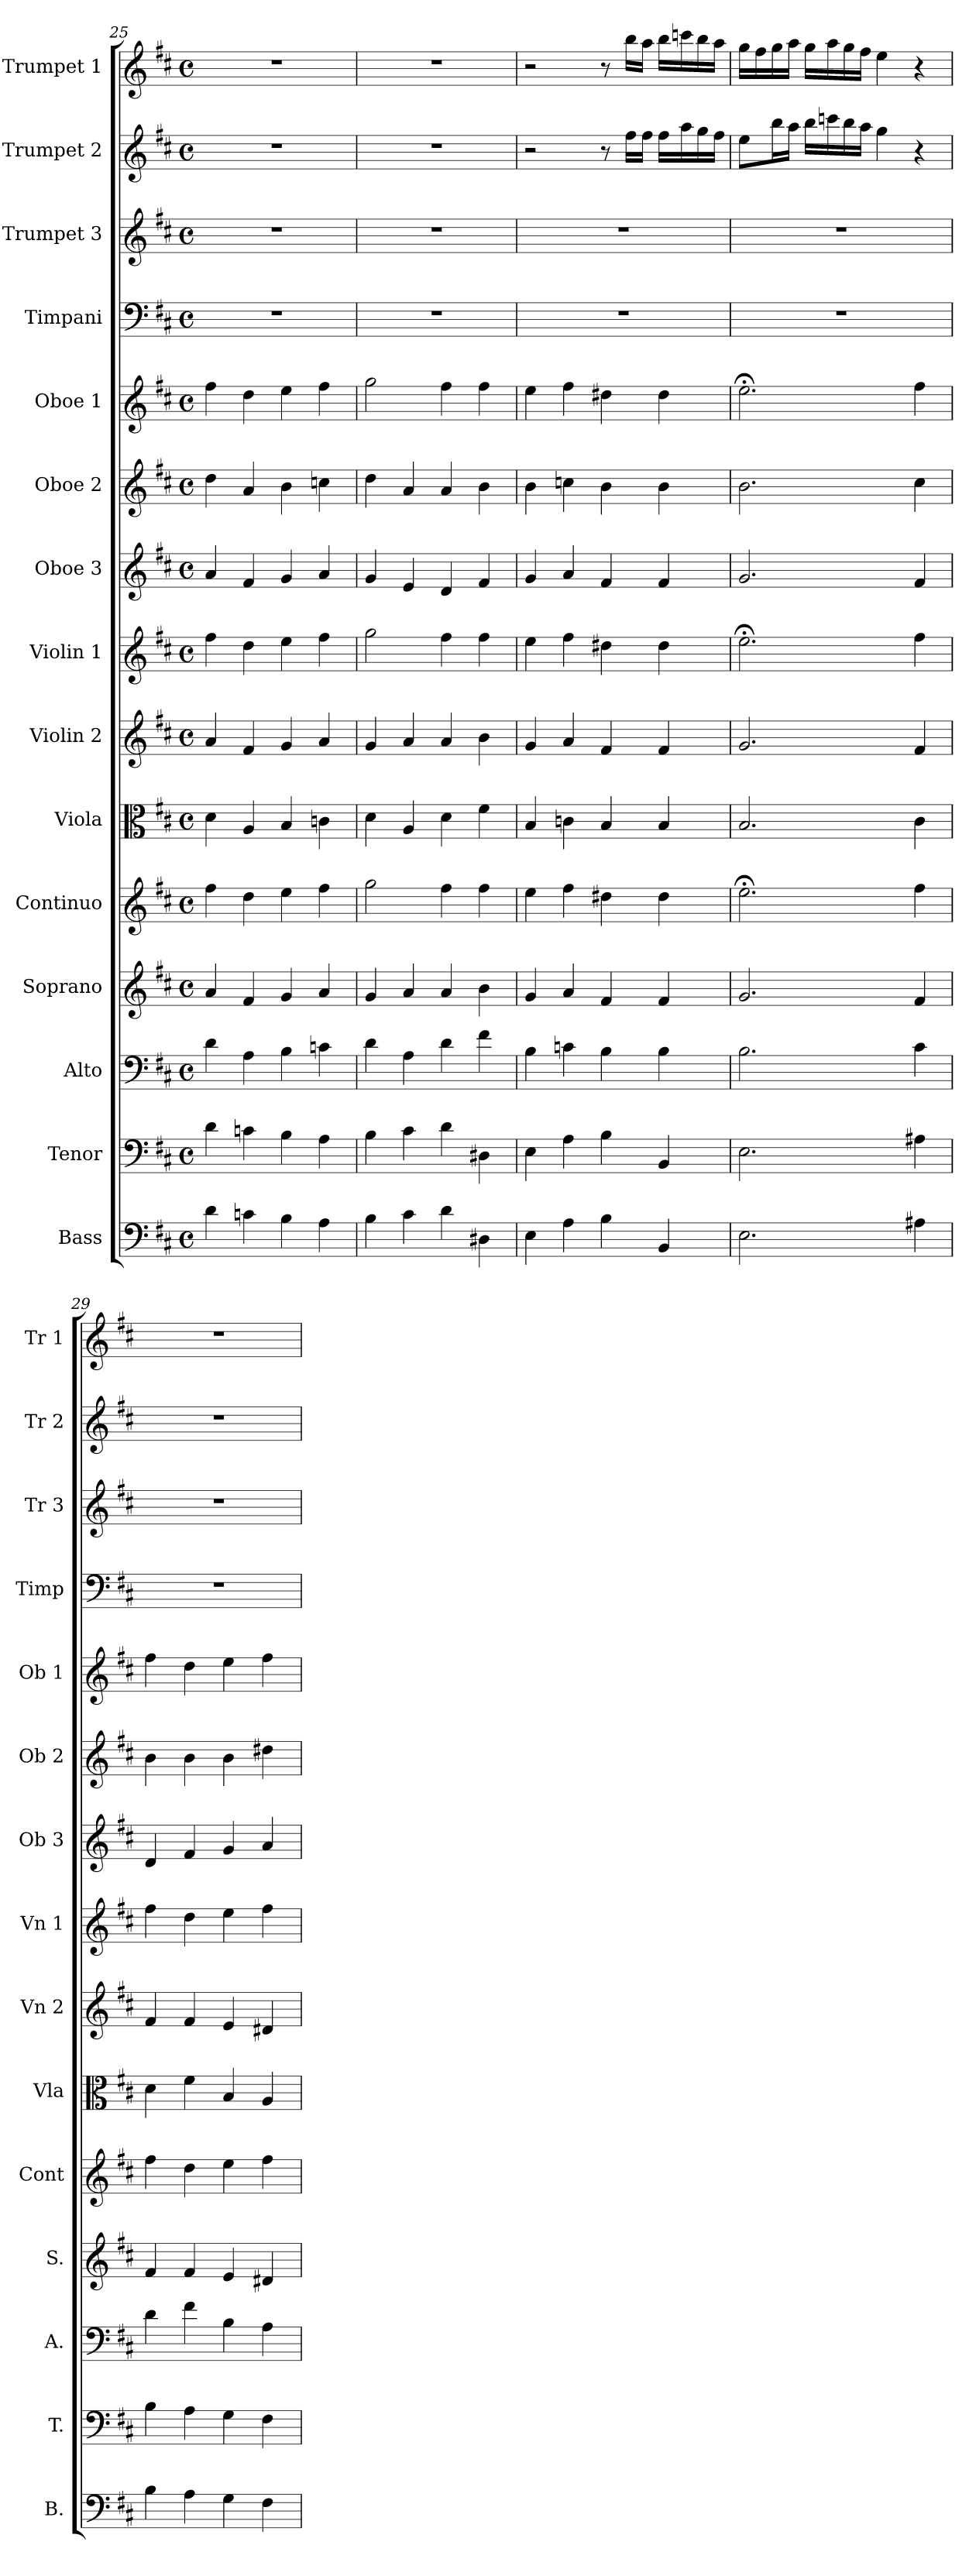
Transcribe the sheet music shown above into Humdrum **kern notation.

**kern	**kern	**kern	**kern	**kern	**kern	**kern	**kern	**kern	**kern	**kern	**kern	**kern	**kern	**kern
*part15	*part14	*part13	*part12	*part11	*part10	*part9	*part8	*part7	*part6	*part5	*part4	*part3	*part2	*part1
*staff15	*staff14	*staff13	*staff12	*staff11	*staff10	*staff9	*staff8	*staff7	*staff6	*staff5	*staff4	*staff3	*staff2	*staff1
*I"Bass	*I"Tenor	*I"Alto	*I"Soprano	*I"Continuo	*I"Viola	*I"Violin 2	*I"Violin 1	*I"Oboe 3	*I"Oboe 2	*I"Oboe 1	*I"Timpani	*I"Trumpet 3	*I"Trumpet 2	*I"Trumpet 1
*I'B.	*I'T.	*I'A.	*I'S.	*I'Cont	*I'Vla	*I'Vn 2	*I'Vn 1	*I'Ob 3	*I'Ob 2	*I'Ob 1	*I'Timp	*I'Tr 3	*I'Tr 2	*I'Tr 1
*clefF4	*clefF4	*clefF4	*clefG2	*clefG2	*clefC3	*clefG2	*clefG2	*clefG2	*clefG2	*clefG2	*clefF4	*clefG2	*clefG2	*clefG2
*k[f#c#]	*k[f#c#]	*k[f#c#]	*k[f#c#]	*k[f#c#]	*k[f#c#]	*k[f#c#]	*k[f#c#]	*k[f#c#]	*k[f#c#]	*k[f#c#]	*k[f#c#]	*k[f#c#]	*k[f#c#]	*k[f#c#]
*D:	*D:	*D:	*D:	*D:	*D:	*D:	*D:	*D:	*D:	*D:	*D:	*D:	*D:	*D:
*M4/4	*M4/4	*M4/4	*M4/4	*M4/4	*M4/4	*M4/4	*M4/4	*M4/4	*M4/4	*M4/4	*M4/4	*M4/4	*M4/4	*M4/4
*met(c)	*met(c)	*met(c)	*met(c)	*met(c)	*met(c)	*met(c)	*met(c)	*met(c)	*met(c)	*met(c)	*met(c)	*met(c)	*met(c)	*met(c)
=25	=25	=25	=25	=25	=25	=25	=25	=25	=25	=25	=25	=25	=25	=25
4d\	4d\	4d\	4a/	4ff#\	4d\	4a/	4ff#\	4a/	4dd\	4ff#\	1r	1r	1r	1r
4cn\	4cn\	4A\	4f#/	4dd\	4A/	4f#/	4dd\	4f#/	4a/	4dd\	.	.	.	.
4B\	4B\	4B\	4g/	4ee\	4B/	4g/	4ee\	4g/	4b\	4ee\	.	.	.	.
4A\	4A\	4cn\	4a/	4ff#\	4cn\	4a/	4ff#\	4a/	4ccn\	4ff#\	.	.	.	.
!!LO:PB:g=z
=26	=26	=26	=26	=26	=26	=26	=26	=26	=26	=26	=26	=26	=26	=26
4B\	4B\	4d\	4g/	2gg\	4d\	4g/	2gg\	4g/	4dd\	2gg\	1r	1r	1r	1r
4c#\	4c#\	4A\	4a/	.	4A/	4a/	.	4e/	4a/	.	.	.	.	.
4d\	4d\	4d\	4a/	4ff#\	4d\	4a/	4ff#\	4d/	4a/	4ff#\	.	.	.	.
4D#X\	4D#X\	4f#\	4b\	4ff#\	4f#\	4b\	4ff#\	4f#/	4b\	4ff#\	.	.	.	.
=27	=27	=27	=27	=27	=27	=27	=27	=27	=27	=27	=27	=27	=27	=27
4E\	4E\	4B\	4g/	4ee\	4B/	4g/	4ee\	4g/	4b\	4ee\	1r	1r	2r	2r
4A\	4A\	4cn\	4a/	4ff#\	4cn\	4a/	4ff#\	4a/	4ccn\	4ff#\	.	.	.	.
4B\	4B\	4B\	4f#/	4dd#X\	4B/	4f#/	4dd#X\	4f#/	4b\	4dd#X\	.	.	8r	8r
.	.	.	.	.	.	.	.	.	.	.	.	.	16ff#\LL	16bb\LL
.	.	.	.	.	.	.	.	.	.	.	.	.	16ff#\JJ	16aa\JJ
4BB/	4BB/	4B\	4f#/	4dd#\	4B/	4f#/	4dd#\	4f#/	4b\	4dd#\	.	.	16ff#\LL	16bb\LL
.	.	.	.	.	.	.	.	.	.	.	.	.	16aa\	16cccn\
.	.	.	.	.	.	.	.	.	.	.	.	.	16gg\	16bb\
.	.	.	.	.	.	.	.	.	.	.	.	.	16ff#\JJ	16aa\JJ
=28	=28	=28	=28	=28	=28	=28	=28	=28	=28	=28	=28	=28	=28	=28
2.E\	2.E\	2.B\	2.g/	2.ee;<\	2.B/	2.g/	2.ee;<\	2.g/	2.b\	2.ee;<\	1r	1r	8ee\L	16gg\LL
.	.	.	.	.	.	.	.	.	.	.	.	.	.	16ff#\
.	.	.	.	.	.	.	.	.	.	.	.	.	16bb\L	16gg\
.	.	.	.	.	.	.	.	.	.	.	.	.	16aa\JJ	16aa\JJ
.	.	.	.	.	.	.	.	.	.	.	.	.	16bb\LL	16gg\LL
.	.	.	.	.	.	.	.	.	.	.	.	.	16cccn\	16aa\
.	.	.	.	.	.	.	.	.	.	.	.	.	16bb\	16gg\
.	.	.	.	.	.	.	.	.	.	.	.	.	16aa\JJ	16ff#\JJ
.	.	.	.	.	.	.	.	.	.	.	.	.	4gg\	4ee\
4A#X\	4A#X\	4c#\	4f#/	4ff#\	4c#\	4f#/	4ff#\	4f#/	4cc#\	4ff#\	.	.	4r	4r
=29	=29	=29	=29	=29	=29	=29	=29	=29	=29	=29	=29	=29	=29	=29
4B\	4B\	4d\	4f#/	4ff#\	4d\	4f#/	4ff#\	4d/	4b\	4ff#\	1r	1r	1r	1r
4A\	4A\	4f#\	4f#/	4dd\	4f#\	4f#/	4dd\	4f#/	4b\	4dd\	.	.	.	.
4G\	4G\	4B\	4e/	4ee\	4B/	4e/	4ee\	4g/	4b\	4ee\	.	.	.	.
4F#\	4F#\	4A\	4d#X/	4ff#\	4A/	4d#X/	4ff#\	4a/	4dd#X\	4ff#\	.	.	.	.
=	=	=	=	=	=	=	=	=	=	=	=	=	=	=
*-	*-	*-	*-	*-	*-	*-	*-	*-	*-	*-	*-	*-	*-	*-
